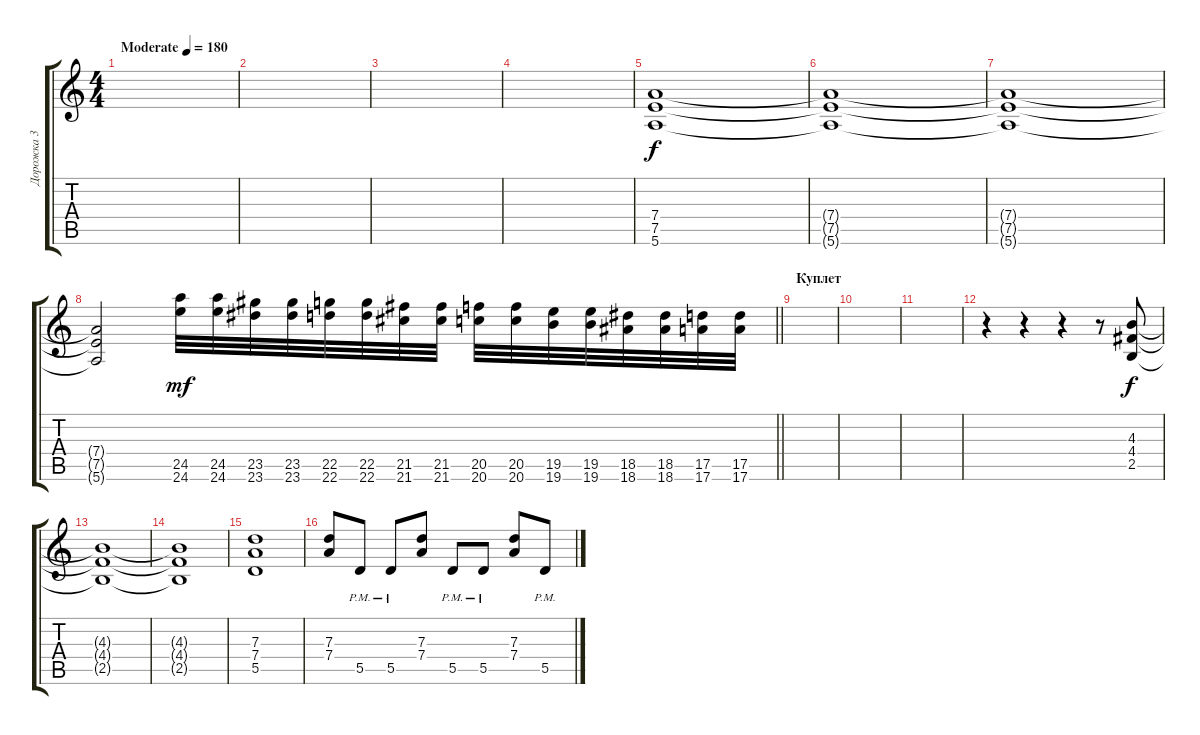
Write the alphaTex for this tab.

\track ("Дорожка 3" "Дорожка 3") {instrument overdrivenguitar}
\staff {score tabs}
\tuning (E4 B3 G3 D3 A2 E2) {hide}
\ts (4 4)
\tempo (180 "Moderate")
\clef g2
\ks c
|
|
|
|
(7.4 7.5 5.6).1 |
(7.4{t} 7.5{t} 5.6{t}).1 |
(7.4{t} 7.5{t} 5.6{t}).1 |
\barLineRight lightlight
(7.4{t} 7.5{t} 5.6{t}).2 (24.5 24.6).32{dy mf} (24.5 24.6).32 (23.5 23.6).32 (23.5 23.6).32 (22.5 22.6).32 (22.5 22.6).32 (21.5 21.6).32 (21.5 21.6).32 (20.5 20.6).32 (20.5 20.6).32 (19.5 19.6).32 (19.5 19.6).32 (18.5 18.6).32 (18.5 18.6).32 (17.5 17.6).32 (17.5 17.6).32 |
\section ("" "Куплет")
|
|
|
r.4 r.4 r.4 r.8 (4.3 4.4 2.5).8{dy f} |
(4.3{t} 4.4{t} 2.5{t}).1 |
(4.3{t} 4.4{t} 2.5{t}).1 |
(7.3 7.4 5.5).1 |
(7.3 7.4).8 5.5{pm}.8 5.5{pm}.8 (7.3 7.4).8 5.5{pm}.8 5.5{pm}.8 (7.3 7.4).8 5.5{pm}.8
